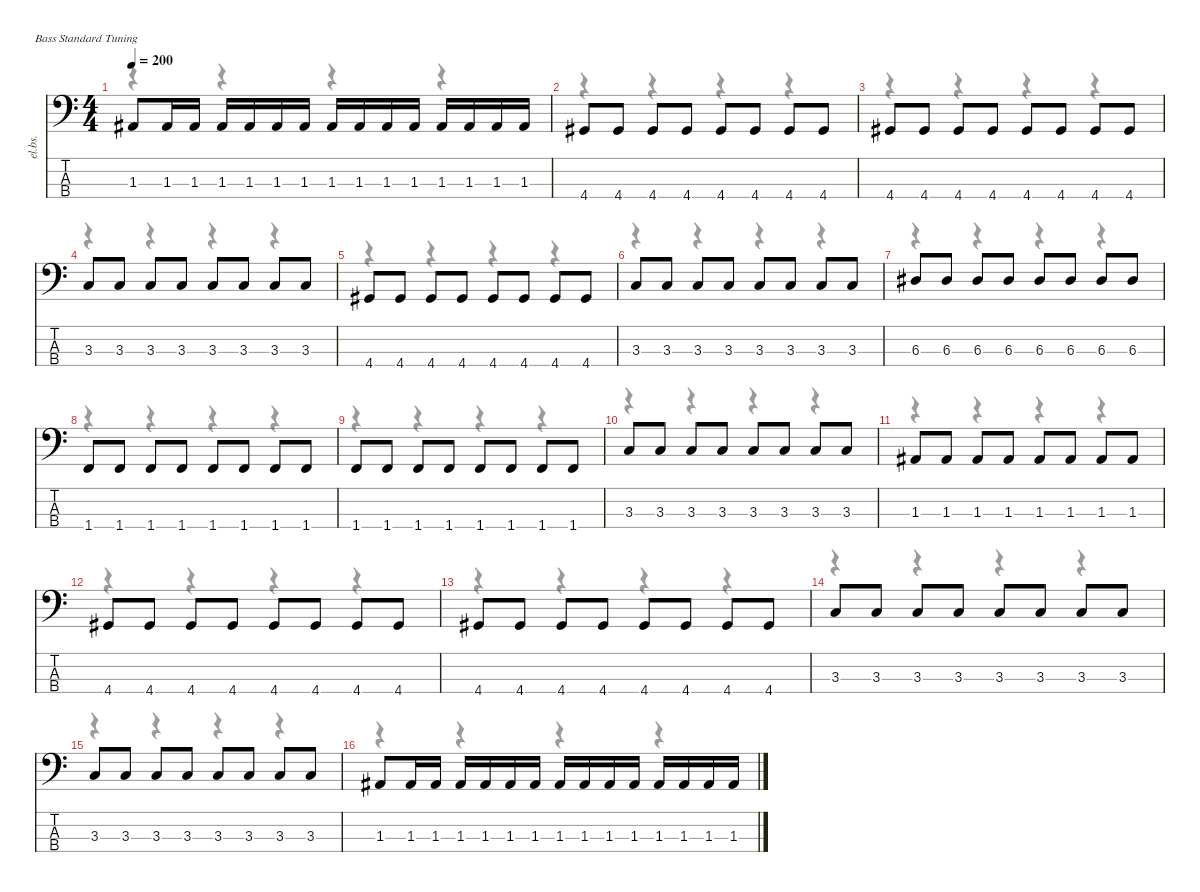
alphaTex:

\hideDynamics
\bracketExtendMode nobrackets
\otherSystemsTrackNameOrientation horizontal
\track ("Bass" "el.bs.") {instrument electricbassfinger}
\staff {score tabs}
\tuning (G2 D2 A1 E1)
\voice
\ts (4 4)
\scale
0.980336
\tempo 200
\accidentals auto
\clef f4
\ottava regular
\simile none
\ks c
1.3{acc #}.8{dy f} 1.3{acc #}.16 1.3{acc #}.16 1.3{acc #}.16 1.3{acc #}.16 1.3{acc #}.16 1.3{acc #}.16 1.3{acc #}.16 1.3{acc #}.16 1.3{acc #}.16 1.3{acc #}.16 1.3{acc #}.16 1.3{acc #}.16 1.3{acc #}.16 1.3{acc #}.16 |
\scale
0.980336 4.4{acc #}.8 4.4{acc #}.8 4.4{acc #}.8 4.4{acc #}.8 4.4{acc #}.8 4.4{acc #}.8 4.4{acc #}.8 4.4{acc #}.8 |
\scale
0.995047 4.4{acc #}.8 4.4{acc #}.8 4.4{acc #}.8 4.4{acc #}.8 4.4{acc #}.8 4.4{acc #}.8 4.4{acc #}.8 4.4{acc #}.8 |
\scale
0.980336 3.3.8 3.3.8 3.3.8 3.3.8 3.3.8 3.3.8 3.3.8 3.3.8 |
\scale
0.980336 4.4{acc #}.8 4.4{acc #}.8 4.4{acc #}.8 4.4{acc #}.8 4.4{acc #}.8 4.4{acc #}.8 4.4{acc #}.8 4.4{acc #}.8 |
\scale
1.06188 3.3.8 3.3.8 3.3.8 3.3.8 3.3.8 3.3.8 3.3.8 3.3.8 |
\scale
0.986122 6.3{acc #}.8 6.3{acc #}.8 6.3{acc #}.8 6.3{acc #}.8 6.3{acc #}.8 6.3{acc #}.8 6.3{acc #}.8 6.3{acc #}.8 |
\section ("" "")
\scale
0.988084 1.4.8 1.4.8 1.4.8 1.4.8 1.4.8 1.4.8 1.4.8 1.4.8 |
\scale
0.988084 1.4.8 1.4.8 1.4.8 1.4.8 1.4.8 1.4.8 1.4.8 1.4.8 |
\scale
0.975825 3.3.8 3.3.8 3.3.8 3.3.8 3.3.8 3.3.8 3.3.8 3.3.8 |
\scale
1.09391 1.3{acc #}.8 1.3{acc #}.8 1.3{acc #}.8 1.3{acc #}.8 1.3{acc #}.8 1.3{acc #}.8 1.3{acc #}.8 1.3{acc #}.8 |
\section ("" "")
\scale
0.978277 4.4{acc #}.8 4.4{acc #}.8 4.4{acc #}.8 4.4{acc #}.8 4.4{acc #}.8 4.4{acc #}.8 4.4{acc #}.8 4.4{acc #}.8 |
\scale
0.978277 4.4{acc #}.8 4.4{acc #}.8 4.4{acc #}.8 4.4{acc #}.8 4.4{acc #}.8 4.4{acc #}.8 4.4{acc #}.8 4.4{acc #}.8 |
\scale
0.978277 3.3.8 3.3.8 3.3.8 3.3.8 3.3.8 3.3.8 3.3.8 3.3.8 |
\scale
0.992988 3.3.8 3.3.8 3.3.8 3.3.8 3.3.8 3.3.8 3.3.8 3.3.8 |
\scale
0.978277 1.3{acc #}.8 1.3{acc #}.16 1.3{acc #}.16 1.3{acc #}.16 1.3{acc #}.16 1.3{acc #}.16 1.3{acc #}.16 1.3{acc #}.16 1.3{acc #}.16 1.3{acc #}.16 1.3{acc #}.16 1.3{acc #}.16 1.3{acc #}.16 1.3{acc #}.16 1.3{acc #}.16
\voice
\clef f4
\ottava regular
\simile none
\ks c
r.4{dy mf} r.4 r.4 r.4 |
r.4 r.4 r.4 r.4 |
r.4 r.4 r.4 r.4 |
r.4 r.4 r.4 r.4 |
r.4 r.4 r.4 r.4 |
r.4 r.4 r.4 r.4 |
r.4 r.4 r.4 r.4 |
r.4 r.4 r.4 r.4 |
r.4 r.4 r.4 r.4 |
r.4 r.4 r.4 r.4 |
r.4 r.4 r.4 r.4 |
r.4 r.4 r.4 r.4 |
r.4 r.4 r.4 r.4 |
r.4 r.4 r.4 r.4 |
r.4 r.4 r.4 r.4 |
r.4 r.4 r.4 r.4
